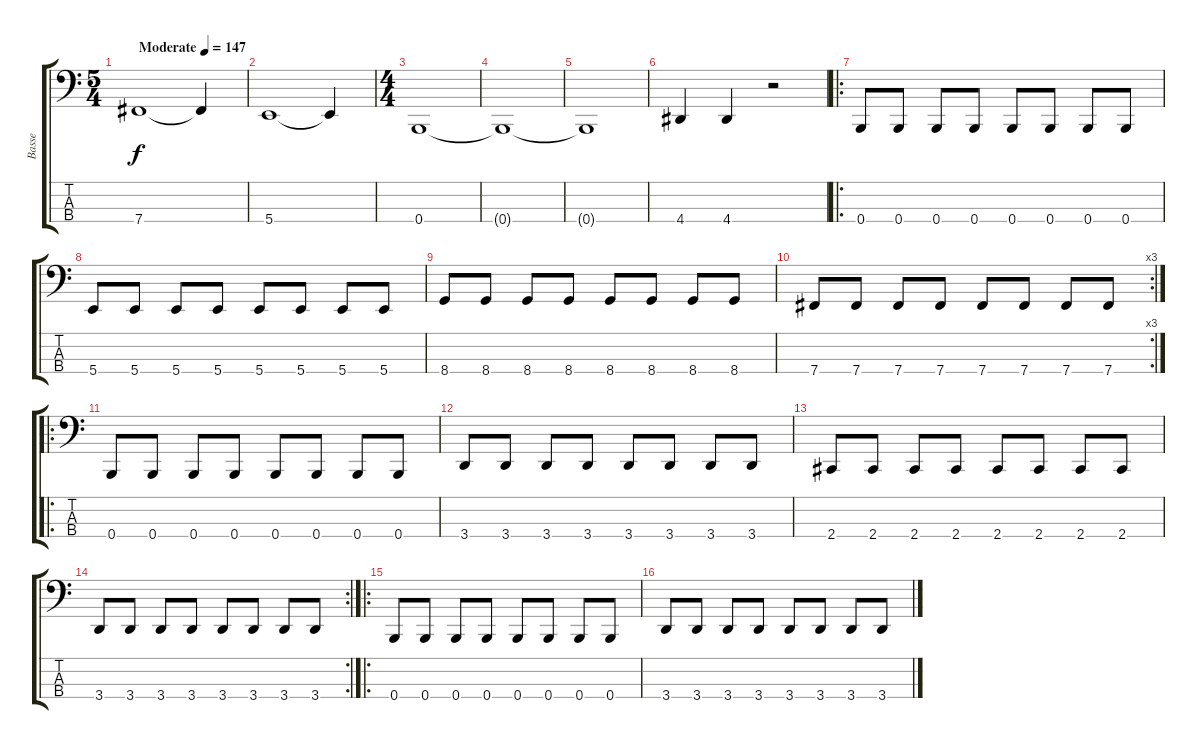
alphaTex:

\track ("Basse" "Basse") {instrument electricbassfinger}
\staff {score tabs}
\tuning (D2 A1 E1 B0) {hide}
\ts (5 4)
\tempo (147 "Moderate")
\clef f4
\ks c
7.4.1{dy f instrument electricbassfinger} 7.4{t}.4 |
5.4.1 5.4{t}.4 |
\ts (4 4)
0.4.1 |
0.4{t}.1 |
0.4{t}.1 |
4.4.4 4.4.4 r.2 |
\ro
0.4.8 0.4.8 0.4.8 0.4.8 0.4.8 0.4.8 0.4.8 0.4.8 |
5.4.8 5.4.8 5.4.8 5.4.8 5.4.8 5.4.8 5.4.8 5.4.8 |
8.4.8 8.4.8 8.4.8 8.4.8 8.4.8 8.4.8 8.4.8 8.4.8 |
\rc 3
7.4.8 7.4.8 7.4.8 7.4.8 7.4.8 7.4.8 7.4.8 7.4.8 |
\ro
0.4.8 0.4.8 0.4.8 0.4.8 0.4.8 0.4.8 0.4.8 0.4.8 |
3.4.8 3.4.8 3.4.8 3.4.8 3.4.8 3.4.8 3.4.8 3.4.8 |
2.4.8 2.4.8 2.4.8 2.4.8 2.4.8 2.4.8 2.4.8 2.4.8 |
\rc 2
3.4.8 3.4.8 3.4.8 3.4.8 3.4.8 3.4.8 3.4.8 3.4.8 |
\ro
0.4.8 0.4.8 0.4.8 0.4.8 0.4.8 0.4.8 0.4.8 0.4.8 |
3.4.8 3.4.8 3.4.8 3.4.8 3.4.8 3.4.8 3.4.8 3.4.8
